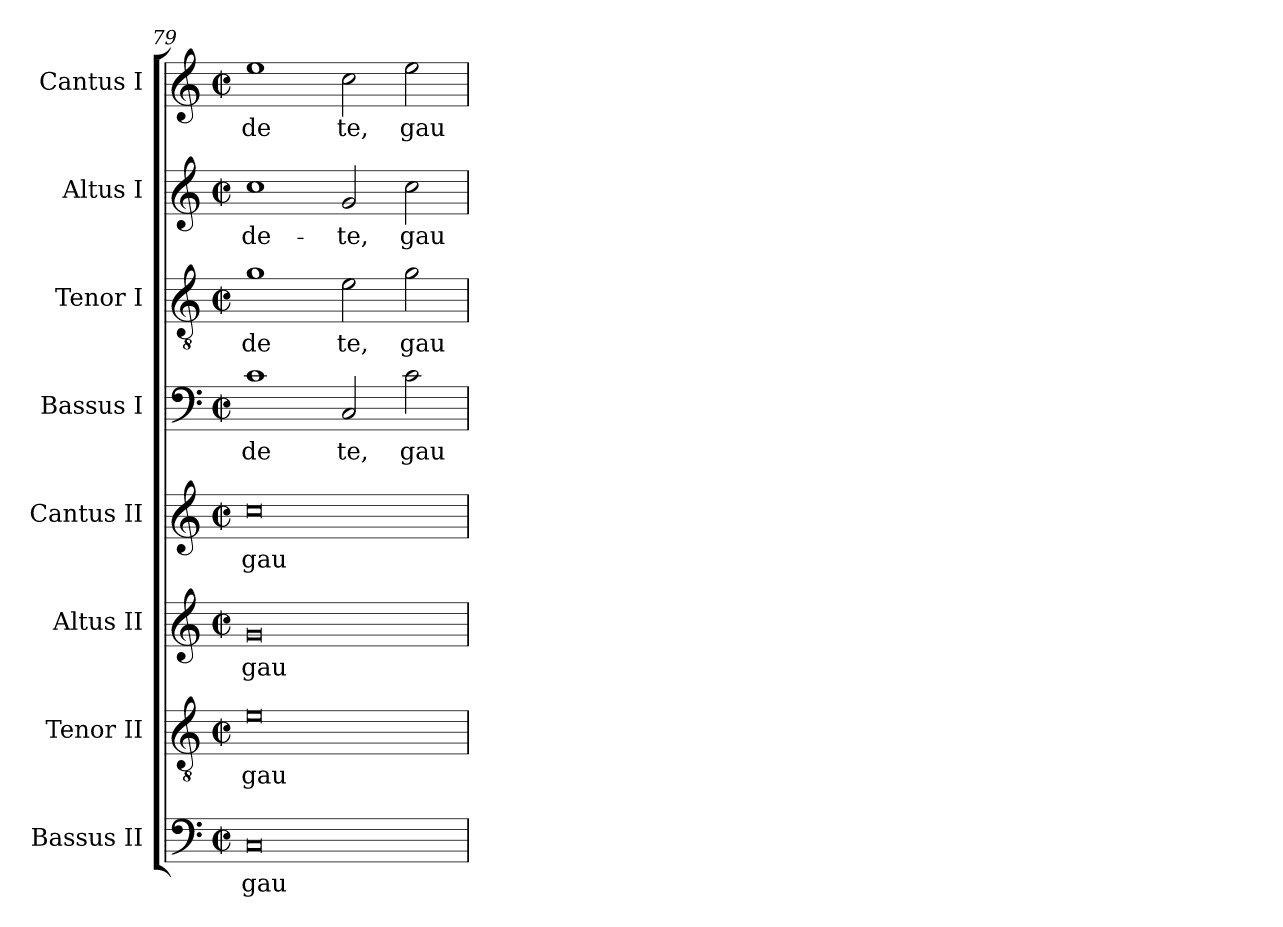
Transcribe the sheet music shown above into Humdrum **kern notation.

**kern	**text	**kern	**text	**kern	**text	**kern	**text	**kern	**text	**kern	**text	**kern	**text	**kern	**text
*part8	*part8	*part7	*part7	*part6	*part6	*part5	*part5	*part4	*part4	*part3	*part3	*part2	*part2	*part1	*part1
*staff8	*staff8	*staff7	*staff7	*staff6	*staff6	*staff5	*staff5	*staff4	*staff4	*staff3	*staff3	*staff2	*staff2	*staff1	*staff1
*I"Bassus II	*	*I"Tenor II	*	*I"Altus II	*	*I"Cantus II	*	*I"Bassus I	*	*I"Tenor I	*	*I"Altus I	*	*I"Cantus I	*
!!LO:PB:g=z
*clefF4	*	*clefGv2	*	*clefG2	*	*clefG2	*	*clefF4	*	*clefGv2	*	*clefG2	*	*clefG2	*
*	*	*	*	*	*	*	*	*	*	*	*	*k[]	*	*	*
*	*	*	*	*	*	*	*	*	*	*	*	*C:	*	*	*
*M2/2	*	*M2/2	*	*M2/2	*	*M2/2	*	*M2/2	*	*M2/2	*	*M2/2	*	*M2/2	*
*met(c|)	*	*met(c|)	*	*met(c|)	*	*met(c|)	*	*met(c|)	*	*met(c|)	*	*met(c|)	*	*met(c|)	*
=79	=79	=79	=79	=79	=79	=79	=79	=79	=79	=79	=79	=79	=79	=79	=79
!	!LO:LY:b:cj	!	!LO:LY:b:cj	!	!LO:LY:b:cj	!	!LO:LY:b:cj	!	!LO:LY:b:cj	!	!LO:LY:b:cj	!	!LO:LY:b:cj	!	!LO:LY:b:cj
0C	gau	0e	gau	0g	gau	0cc	gau	1c	de	1g	-de	1cc	-de-	1ee	de
!	!	!	!	!	!	!	!	!	!LO:LY:b:cj	!	!LO:LY:b:cj	!	!LO:LY:b:cj	!	!LO:LY:b:cj
.	.	.	.	.	.	.	.	2C/	te,	2e\	te,	2g/	-te,	2cc\	te,
!	!	!	!	!	!	!	!	!	!LO:LY:b:cj	!	!LO:LY:b:cj	!	!LO:LY:b:cj	!	!LO:LY:b:cj
.	.	.	.	.	.	.	.	2c\	gau	2g\	gau	2cc\	gau-	2ee\	gau
=	=	=	=	=	=	=	=	=	=	=	=	=	=	=	=
*-	*-	*-	*-	*-	*-	*-	*-	*-	*-	*-	*-	*-	*-	*-	*-
